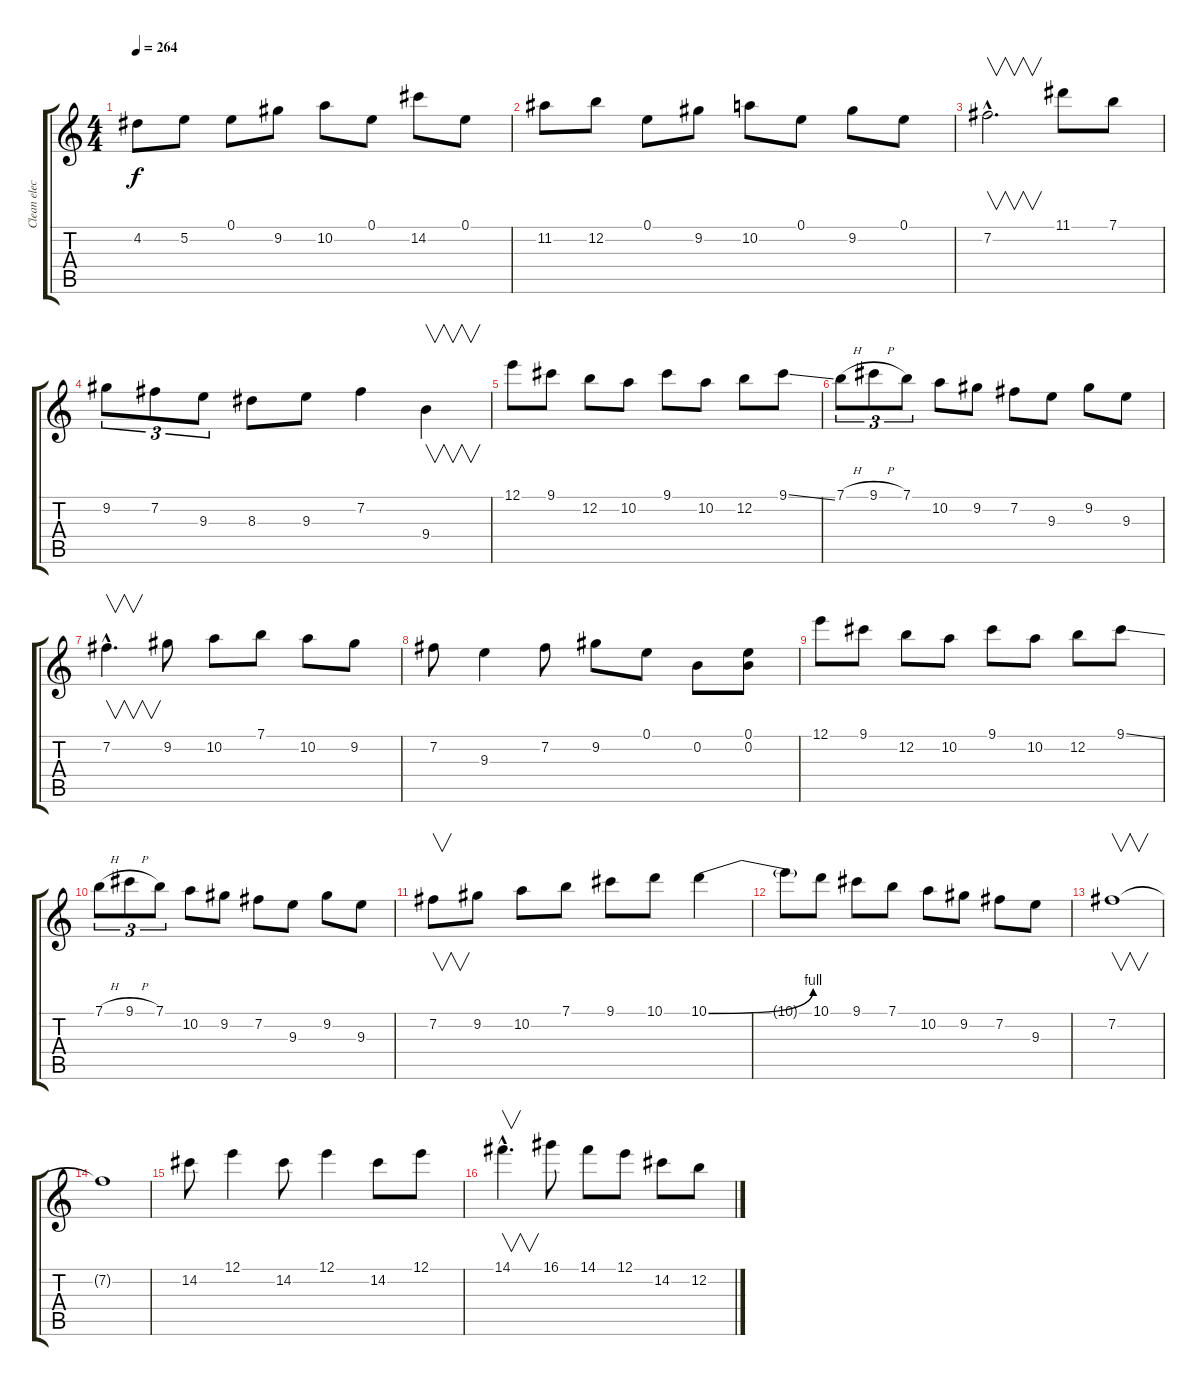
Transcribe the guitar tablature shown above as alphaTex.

\track ("Clean electric guitar 1" "Clean elec") {instrument electricguitarclean}
\staff {score tabs}
\tuning (E4 B3 G3 D3 A2 E2) {hide}
\ts (4 4)
\tempo 264
\clef g2
\ks c
4.2.8{dy f} 5.2.8 0.1.8 9.2.8 10.2.8 0.1.8 14.2.8 0.1.8 |
11.2.8 12.2.8 0.1.8 9.2.8 10.2.8 0.1.8 9.2.8 0.1.8 |
7.2{hac}.2{v d} 11.1.8 7.1.8 |
9.2.8{tu (3 2)} 7.2.8{tu (3 2)} 9.3.8{tu (3 2)} 8.3.8 9.3.8 7.2.4 9.4.4{v} |
12.1.8 9.1.8 12.2.8 10.2.8 9.1.8 10.2.8 12.2.8 9.1{ss}.8 |
7.1{h}.8{tu (3 2)} 9.1{h}.8{tu (3 2)} 7.1.8{tu (3 2)} 10.2.8 9.2.8 7.2.8 9.3.8 9.2.8 9.3.8 |
7.2{hac}.4{v d} 9.2.8 10.2.8 7.1.8 10.2.8 9.2.8 |
7.2.8 9.3.4 7.2.8 9.2.8 0.1.8 0.2.8 (0.1 0.2).8 |
12.1.8 9.1.8 12.2.8 10.2.8 9.1.8 10.2.8 12.2.8 9.1{ss}.8 |
7.1{h}.8{tu (3 2)} 9.1{h}.8{tu (3 2)} 7.1.8{tu (3 2)} 10.2.8 9.2.8 7.2.8 9.3.8 9.2.8 9.3.8 |
7.2.8{v} 9.2.8 10.2.8 7.1.8 9.1.8 10.1.8 10.1{be (bend 0 0 60 4)}.4 |
10.1{t}.8 10.1.8 9.1.8 7.1.8 10.2.8 9.2.8 7.2.8 9.3.8 |
7.2.1{v} |
7.2{t}.1 |
14.2.8 12.1.4 14.2.8 12.1.4 14.2.8 12.1.8 |
14.1{hac}.4{v d} 16.1.8 14.1.8 12.1.8 14.2.8 12.2.8
